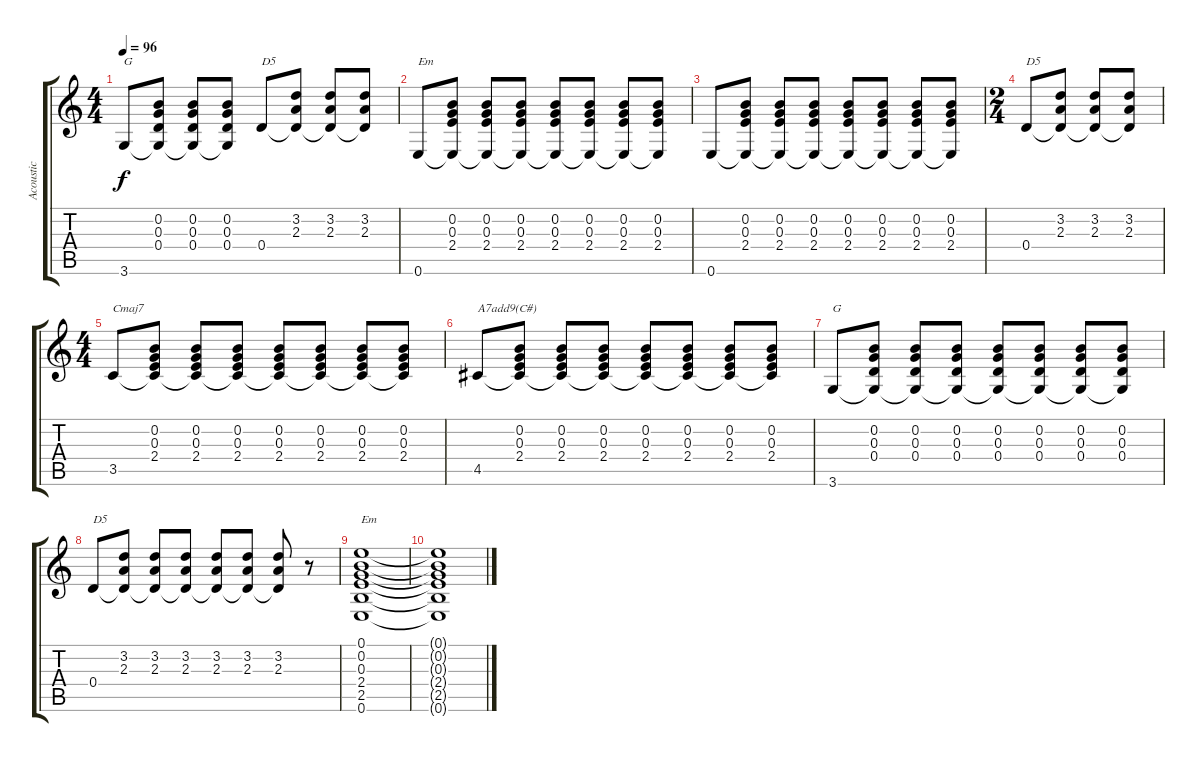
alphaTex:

\track ("Acoustic" "Acoustic") {instrument acousticguitarsteel}
\staff {score tabs}
\tuning (E4 B3 G3 D3 A2 E2) {hide}
\ts (4 4)
\tempo 96
\clef g2
\ks c
3.6.8{txt "G" dy f} (0.2 0.3 0.4 3.6{t}).8 (0.2 0.3 0.4 3.6{t}).8 (0.2 0.3 0.4 3.6{t}).8 0.4.8{txt "D5"} (3.2 2.3 0.4{t}).8 (3.2 2.3 0.4{t}).8 (3.2 2.3 0.4{t}).8 |
0.6.8{txt "Em"} (0.2 0.3 2.4 0.6{t}).8 (0.2 0.3 2.4 0.6{t}).8 (0.2 0.3 2.4 0.6{t}).8 (0.2 0.3 2.4 0.6{t}).8 (0.2 0.3 2.4 0.6{t}).8 (0.2 0.3 2.4 0.6{t}).8 (0.2 0.3 2.4 0.6{t}).8 |
0.6.8 (0.2 0.3 2.4 0.6{t}).8 (0.2 0.3 2.4 0.6{t}).8 (0.2 0.3 2.4 0.6{t}).8 (0.2 0.3 2.4 0.6{t}).8 (0.2 0.3 2.4 0.6{t}).8 (0.2 0.3 2.4 0.6{t}).8 (0.2 0.3 2.4 0.6{t}).8 |
\ts (2 4)
0.4.8{txt "D5"} (3.2 2.3 0.4{t}).8 (3.2 2.3 0.4{t}).8 (3.2 2.3 0.4{t}).8 |
\ts (4 4)
3.5.8{txt "Cmaj7"} (0.2 0.3 2.4 3.5{t}).8 (0.2 0.3 2.4 3.5{t}).8 (0.2 0.3 2.4 3.5{t}).8 (0.2 0.3 2.4 3.5{t}).8 (0.2 0.3 2.4 3.5{t}).8 (0.2 0.3 2.4 3.5{t}).8 (0.2 0.3 2.4 3.5{t}).8 |
4.5.8{txt "A7add9(C#)"} (0.2 0.3 2.4 4.5{t}).8 (0.2 0.3 2.4 4.5{t}).8 (0.2 0.3 2.4 4.5{t}).8 (0.2 0.3 2.4 4.5{t}).8 (0.2 0.3 2.4 4.5{t}).8 (0.2 0.3 2.4 4.5{t}).8 (0.2 0.3 2.4 4.5{t}).8 |
3.6.8{txt "G"} (0.2 0.3 0.4 3.6{t}).8 (0.2 0.3 0.4 3.6{t}).8 (0.2 0.3 0.4 3.6{t}).8 (0.2 0.3 0.4 3.6{t}).8 (0.2 0.3 0.4 3.6{t}).8 (0.2 0.3 0.4 3.6{t}).8 (0.2 0.3 0.4 3.6{t}).8 |
0.4.8{txt "D5"} (3.2 2.3 0.4{t}).8 (3.2 2.3 0.4{t}).8 (3.2 2.3 0.4{t}).8 (3.2 2.3 0.4{t}).8 (3.2 2.3 0.4{t}).8 (3.2 2.3 0.4{t}).8 r.8 |
(0.1 0.2 0.3 2.4 2.5 0.6).1{txt "Em"} |
(0.1{t} 0.2{t} 0.3{t} 2.4{t} 2.5{t} 0.6{t}).1
